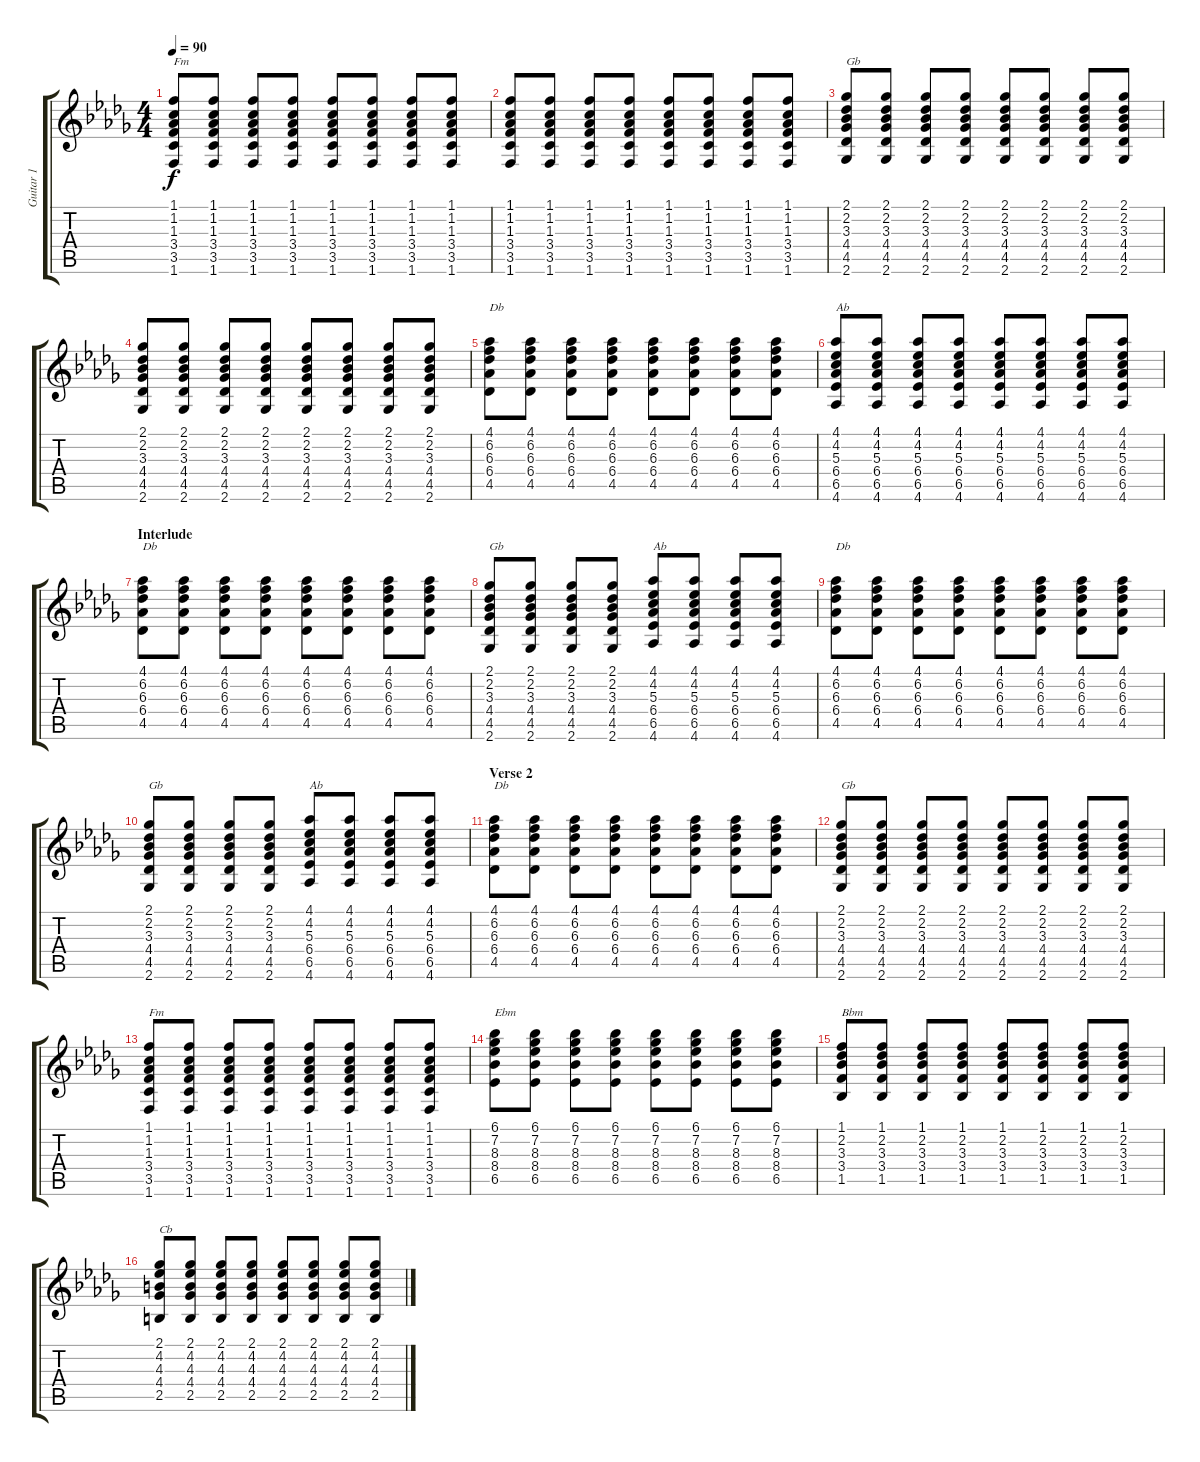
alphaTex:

\track ("Guitar 1" "Guitar 1") {instrument acousticguitarsteel}
\staff {score tabs}
\tuning (E4 B3 G3 D3 A2 E2) {hide}
\ts (4 4)
\tempo 90
\clef g2
\ks db
(1.1 1.2 1.3 3.4 3.5 1.6).8{txt "Fm" dy f} (1.1 1.2 1.3 3.4 3.5 1.6).8 (1.1 1.2 1.3 3.4 3.5 1.6).8 (1.1 1.2 1.3 3.4 3.5 1.6).8 (1.1 1.2 1.3 3.4 3.5 1.6).8 (1.1 1.2 1.3 3.4 3.5 1.6).8 (1.1 1.2 1.3 3.4 3.5 1.6).8 (1.1 1.2 1.3 3.4 3.5 1.6).8 |
(1.1 1.2 1.3 3.4 3.5 1.6).8 (1.1 1.2 1.3 3.4 3.5 1.6).8 (1.1 1.2 1.3 3.4 3.5 1.6).8 (1.1 1.2 1.3 3.4 3.5 1.6).8 (1.1 1.2 1.3 3.4 3.5 1.6).8 (1.1 1.2 1.3 3.4 3.5 1.6).8 (1.1 1.2 1.3 3.4 3.5 1.6).8 (1.1 1.2 1.3 3.4 3.5 1.6).8 |
(2.1 2.2 3.3 4.4 4.5 2.6).8{txt "Gb"} (2.1 2.2 3.3 4.4 4.5 2.6).8 (2.1 2.2 3.3 4.4 4.5 2.6).8 (2.1 2.2 3.3 4.4 4.5 2.6).8 (2.1 2.2 3.3 4.4 4.5 2.6).8 (2.1 2.2 3.3 4.4 4.5 2.6).8 (2.1 2.2 3.3 4.4 4.5 2.6).8 (2.1 2.2 3.3 4.4 4.5 2.6).8 |
(2.1 2.2 3.3 4.4 4.5 2.6).8 (2.1 2.2 3.3 4.4 4.5 2.6).8 (2.1 2.2 3.3 4.4 4.5 2.6).8 (2.1 2.2 3.3 4.4 4.5 2.6).8 (2.1 2.2 3.3 4.4 4.5 2.6).8 (2.1 2.2 3.3 4.4 4.5 2.6).8 (2.1 2.2 3.3 4.4 4.5 2.6).8 (2.1 2.2 3.3 4.4 4.5 2.6).8 |
(4.1 6.2 6.3 6.4 4.5).8{txt "Db"} (4.1 6.2 6.3 6.4 4.5).8 (4.1 6.2 6.3 6.4 4.5).8 (4.1 6.2 6.3 6.4 4.5).8 (4.1 6.2 6.3 6.4 4.5).8 (4.1 6.2 6.3 6.4 4.5).8 (4.1 6.2 6.3 6.4 4.5).8 (4.1 6.2 6.3 6.4 4.5).8 |
(4.1 4.2 5.3 6.4 6.5 4.6).8{txt "Ab"} (4.1 4.2 5.3 6.4 6.5 4.6).8 (4.1 4.2 5.3 6.4 6.5 4.6).8 (4.1 4.2 5.3 6.4 6.5 4.6).8 (4.1 4.2 5.3 6.4 6.5 4.6).8 (4.1 4.2 5.3 6.4 6.5 4.6).8 (4.1 4.2 5.3 6.4 6.5 4.6).8 (4.1 4.2 5.3 6.4 6.5 4.6).8 |
\section ("" "Interlude")
(4.1 6.2 6.3 6.4 4.5).8{txt "Db"} (4.1 6.2 6.3 6.4 4.5).8 (4.1 6.2 6.3 6.4 4.5).8 (4.1 6.2 6.3 6.4 4.5).8 (4.1 6.2 6.3 6.4 4.5).8 (4.1 6.2 6.3 6.4 4.5).8 (4.1 6.2 6.3 6.4 4.5).8 (4.1 6.2 6.3 6.4 4.5).8 |
(2.1 2.2 3.3 4.4 4.5 2.6).8{txt "Gb"} (2.1 2.2 3.3 4.4 4.5 2.6).8 (2.1 2.2 3.3 4.4 4.5 2.6).8 (2.1 2.2 3.3 4.4 4.5 2.6).8 (4.1 4.2 5.3 6.4 6.5 4.6).8{txt "Ab"} (4.1 4.2 5.3 6.4 6.5 4.6).8 (4.1 4.2 5.3 6.4 6.5 4.6).8 (4.1 4.2 5.3 6.4 6.5 4.6).8 |
(4.1 6.2 6.3 6.4 4.5).8{txt "Db"} (4.1 6.2 6.3 6.4 4.5).8 (4.1 6.2 6.3 6.4 4.5).8 (4.1 6.2 6.3 6.4 4.5).8 (4.1 6.2 6.3 6.4 4.5).8 (4.1 6.2 6.3 6.4 4.5).8 (4.1 6.2 6.3 6.4 4.5).8 (4.1 6.2 6.3 6.4 4.5).8 |
(2.1 2.2 3.3 4.4 4.5 2.6).8{txt "Gb"} (2.1 2.2 3.3 4.4 4.5 2.6).8 (2.1 2.2 3.3 4.4 4.5 2.6).8 (2.1 2.2 3.3 4.4 4.5 2.6).8 (4.1 4.2 5.3 6.4 6.5 4.6).8{txt "Ab"} (4.1 4.2 5.3 6.4 6.5 4.6).8 (4.1 4.2 5.3 6.4 6.5 4.6).8 (4.1 4.2 5.3 6.4 6.5 4.6).8 |
\section ("" "Verse 2")
(4.1 6.2 6.3 6.4 4.5).8{txt "Db"} (4.1 6.2 6.3 6.4 4.5).8 (4.1 6.2 6.3 6.4 4.5).8 (4.1 6.2 6.3 6.4 4.5).8 (4.1 6.2 6.3 6.4 4.5).8 (4.1 6.2 6.3 6.4 4.5).8 (4.1 6.2 6.3 6.4 4.5).8 (4.1 6.2 6.3 6.4 4.5).8 |
(2.1 2.2 3.3 4.4 4.5 2.6).8{txt "Gb"} (2.1 2.2 3.3 4.4 4.5 2.6).8 (2.1 2.2 3.3 4.4 4.5 2.6).8 (2.1 2.2 3.3 4.4 4.5 2.6).8 (2.1 2.2 3.3 4.4 4.5 2.6).8 (2.1 2.2 3.3 4.4 4.5 2.6).8 (2.1 2.2 3.3 4.4 4.5 2.6).8 (2.1 2.2 3.3 4.4 4.5 2.6).8 |
(1.1 1.2 1.3 3.4 3.5 1.6).8{txt "Fm"} (1.1 1.2 1.3 3.4 3.5 1.6).8 (1.1 1.2 1.3 3.4 3.5 1.6).8 (1.1 1.2 1.3 3.4 3.5 1.6).8 (1.1 1.2 1.3 3.4 3.5 1.6).8 (1.1 1.2 1.3 3.4 3.5 1.6).8 (1.1 1.2 1.3 3.4 3.5 1.6).8 (1.1 1.2 1.3 3.4 3.5 1.6).8 |
(6.1 7.2 8.3 8.4 6.5).8{txt "Ebm"} (6.1 7.2 8.3 8.4 6.5).8 (6.1 7.2 8.3 8.4 6.5).8 (6.1 7.2 8.3 8.4 6.5).8 (6.1 7.2 8.3 8.4 6.5).8 (6.1 7.2 8.3 8.4 6.5).8 (6.1 7.2 8.3 8.4 6.5).8 (6.1 7.2 8.3 8.4 6.5).8 |
(1.1 2.2 3.3 3.4 1.5).8{txt "Bbm"} (1.1 2.2 3.3 3.4 1.5).8 (1.1 2.2 3.3 3.4 1.5).8 (1.1 2.2 3.3 3.4 1.5).8 (1.1 2.2 3.3 3.4 1.5).8 (1.1 2.2 3.3 3.4 1.5).8 (1.1 2.2 3.3 3.4 1.5).8 (1.1 2.2 3.3 3.4 1.5).8 |
(2.1 4.2 4.3 4.4 2.5).8{txt "Cb"} (2.1 4.2 4.3 4.4 2.5).8 (2.1 4.2 4.3 4.4 2.5).8 (2.1 4.2 4.3 4.4 2.5).8 (2.1 4.2 4.3 4.4 2.5).8 (2.1 4.2 4.3 4.4 2.5).8 (2.1 4.2 4.3 4.4 2.5).8 (2.1 4.2 4.3 4.4 2.5).8
